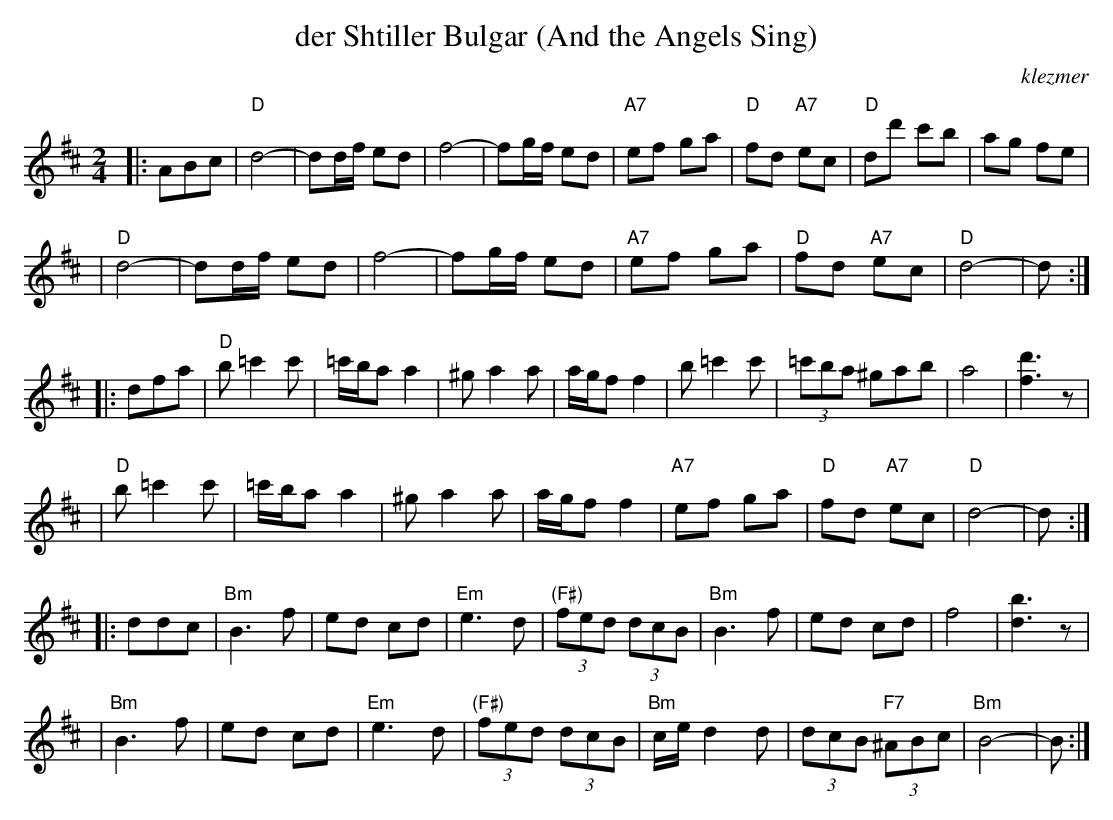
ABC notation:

X:1
T: der Shtiller Bulgar (And the Angels Sing)
O:klezmer
M: 2/4
L: 1/8
K: D
|: ABc \
| "D"d4- | dd/f/ ed | f4- | fg/f/ ed | "A7"ef ga | "D"fd "A7"ec | "D"dd' c'b | ag fe |
| "D"d4- | dd/f/ ed | f4- | fg/f/ ed | "A7"ef ga | "D"fd "A7"ec | "D"d4- | d :|
|: dfa \
| "D"b=c'2c' | =c'/b/a a2 | ^ga2a | a/g/f f2 | b=c'2c' | (3=c'ba ^gab | a4 | [d'3f3]z |
| "D"b=c'2c' | =c'/b/a a2 | ^ga2a | a/g/f f2 | "A7"ef ga | "D"fd "A7"ec | "D"d4- | d :|
|: ddc \
| "Bm"B3 f | ed cd | "Em"e3 d | "(F#)"(3fed (3dcB | "Bm"B3 f | ed cd | f4 | [b3d3]z |
| "Bm"B3 f | ed cd | "Em"e3 d | "(F#)"(3fed (3dcB | "Bm"c/e/d2d | (3dcB "F7"(3^ABc | "Bm"B4- | B :|
